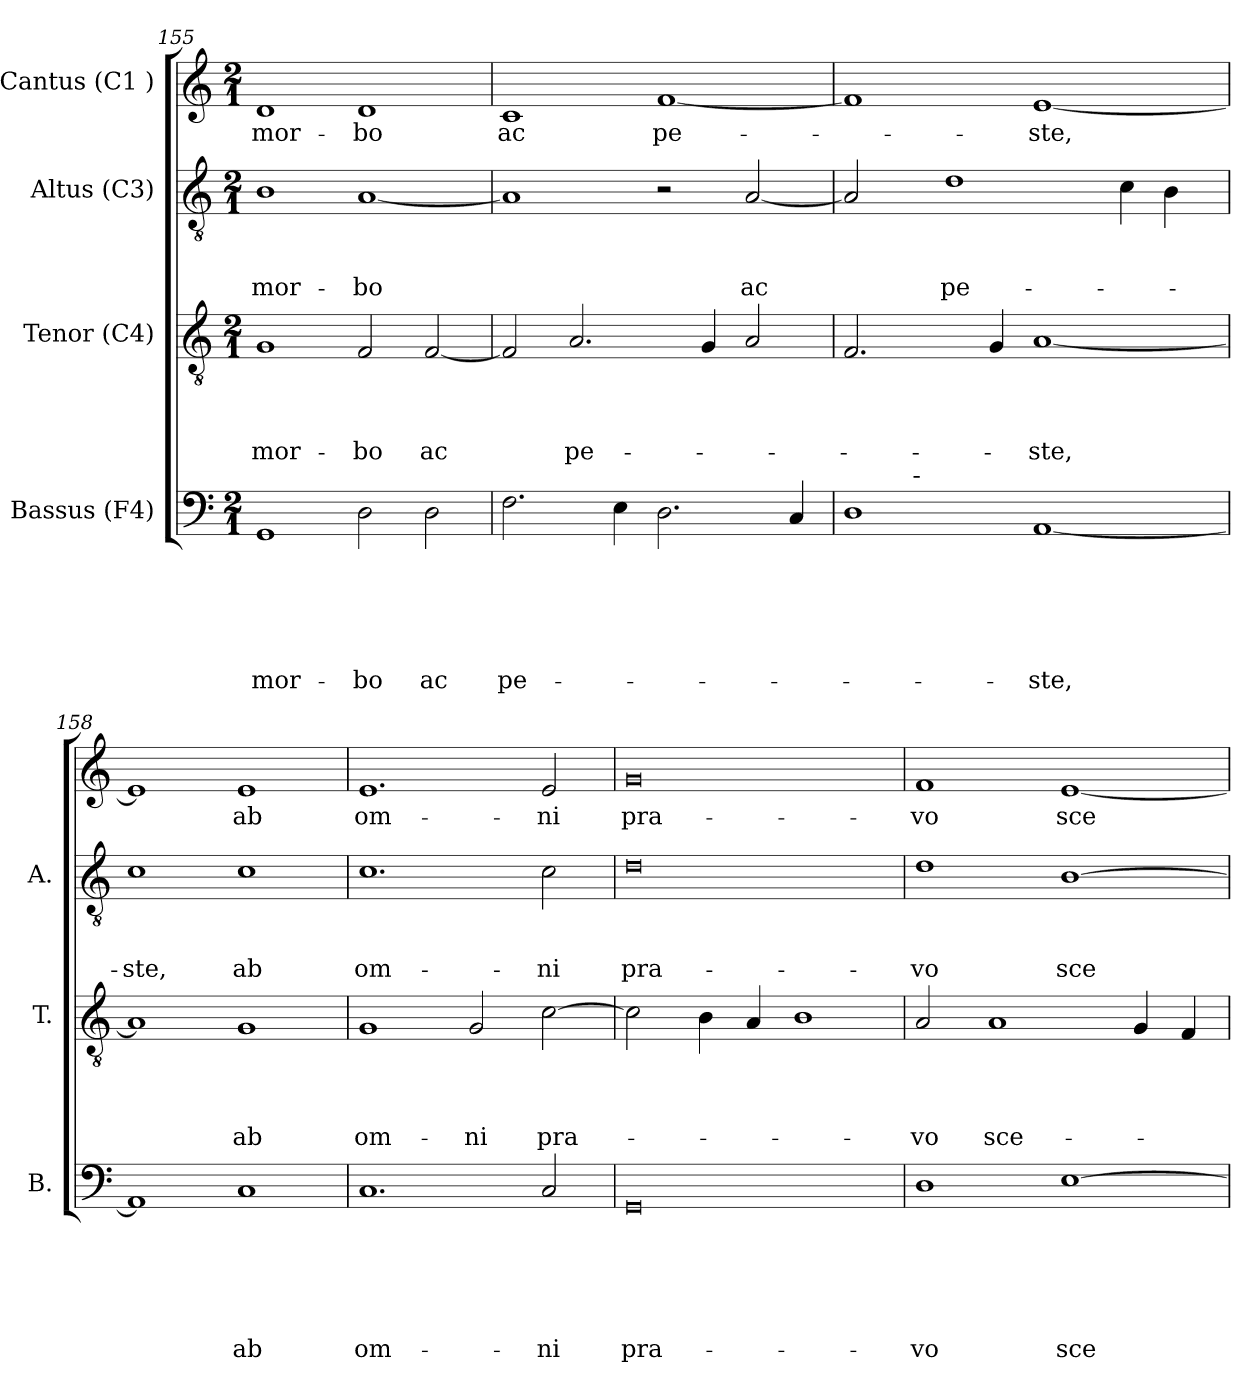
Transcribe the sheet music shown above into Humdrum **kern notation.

**kern	**text	**text	**text	**text	**text	**text	**kern	**text	**text	**text	**text	**kern	**text	**text	**text	**kern	**text
*part4	*part4	*part4	*part4	*part4	*part4	*part4	*part3	*part3	*part3	*part3	*part3	*part2	*part2	*part2	*part2	*part1	*part1
*staff4	*staff4	*staff4	*staff4	*staff4	*staff4	*staff4	*staff3	*staff3	*staff3	*staff3	*staff3	*staff2	*staff2	*staff2	*staff2	*staff1	*staff1
*I"Bassus (F4)	*	*	*	*	*	*	*I"Tenor (C4)	*	*	*	*	*I"Altus (C3)	*	*	*	*I"Cantus (C1 )	*
*I'B.	*	*	*	*	*	*	*I'T.	*	*	*	*	*I'A.	*	*	*	*	*
*clefF4	*	*	*	*	*	*	*clefGv2	*	*	*	*	*clefGv2	*	*	*	*clefG2	*
*k[]	*	*	*	*	*	*	*k[]	*	*	*	*	*k[]	*	*	*	*k[]	*
*C:	*	*	*	*	*	*	*C:	*	*	*	*	*C:	*	*	*	*C:	*
*M2/1	*	*	*	*	*	*	*M2/1	*	*	*	*	*M2/1	*	*	*	*M2/1	*
=155	=155	=155	=155	=155	=155	=155	=155	=155	=155	=155	=155	=155	=155	=155	=155	=155	=155
!	!	!	!	!	!	!LO:LY:b	!	!	!	!	!LO:LY:b	!	!	!	!LO:LY:b	!	!LO:LY:b
1GG	.	.	.	.	.	mor-	1G	.	.	.	mor-	1B	.	.	mor-	1d	mor-
!	!	!	!	!	!	!LO:LY:b	!	!	!	!	!LO:LY:b:rj	!	!	!	!LO:LY:b	!	!LO:LY:b
2D\	.	.	.	.	.	-bo	2F/	.	.	.	-bo	[<1A	.	.	-bo	1d	-bo
!	!	!	!	!	!	!LO:LY:b	!	!	!	!	!LO:LY:b	!	!	!	!	!	!
2D\	.	.	.	.	.	ac	[<2F/	.	.	.	ac	.	.	.	.	.	.
=156	=156	=156	=156	=156	=156	=156	=156	=156	=156	=156	=156	=156	=156	=156	=156	=156	=156
!	!	!	!	!	!	!LO:LY:b	!	!	!	!	!	!	!	!	!	!	!LO:LY:b
2.F\	.	.	.	.	.	pe-	2F/]	.	.	.	.	1A]	.	.	.	1c	ac
!	!	!	!	!	!	!	!	!	!	!	!LO:LY:b	!	!	!	!	!	!
.	.	.	.	.	.	.	2.A/	.	.	.	pe-	.	.	.	.	.	.
4E\	.	.	.	.	.	.	.	.	.	.	.	.	.	.	.	.	.
!	!	!	!	!	!	!	!	!	!	!	!	!	!	!	!	!	!LO:LY:b
2.D\	.	.	.	.	.	.	.	.	.	.	.	2r	.	.	.	[<1f	pe-
.	.	.	.	.	.	.	4G/	.	.	.	.	.	.	.	.	.	.
!	!	!	!	!	!	!	!	!	!	!	!	!	!	!	!LO:LY:b	!	!
.	.	.	.	.	.	.	2A/	.	.	.	.	[<2A/	.	.	ac	.	.
4C/	.	.	.	.	.	.	.	.	.	.	.	.	.	.	.	.	.
!!LO:LB:g=z
=157	=157	=157	=157	=157	=157	=157	=157	=157	=157	=157	=157	=157	=157	=157	=157	=157	=157
*^	*	*	*	*	*	*	*	*	*	*	*	*	*	*	*	*	*
1D	4ryy	.	.	.	.	.	.	2.F/	.	.	.	.	2A/]	.	.	.	1f]	.
.	16.ryy	.	.	.	.	.	.	.	.	.	.	.	.	.	.	.	.	.
!	!LO:TX:a:t=-	!	!	!	!	!	!	!	!	!	!	!	!	!	!	!	!	!
.	1ryy	.	.	.	.	.	.	.	.	.	.	.	.	.	.	.	.	.
!	!	!	!	!	!	!	!	!	!	!	!	!	!	!	!	!LO:LY:b	!	!
.	.	.	.	.	.	.	.	.	.	.	.	.	1d	.	.	pe-	.	.
.	.	.	.	.	.	.	.	4G/	.	.	.	.	.	.	.	.	.	.
!	!	!	!	!	!	!	!LO:LY:b	!	!	!	!	!LO:LY:b	!	!	!	!	!	!LO:LY:b
[<1AA	.	.	.	.	.	.	-ste,	[<1A	.	.	.	-ste,	.	.	.	.	[<1e	-ste,
.	2ryy	.	.	.	.	.	.	.	.	.	.	.	.	.	.	.	.	.
.	.	.	.	.	.	.	.	.	.	.	.	.	4c\	.	.	.	.	.
.	.	.	.	.	.	.	.	.	.	.	.	.	4B\	.	.	.	.	.
.	8ryy	.	.	.	.	.	.	.	.	.	.	.	.	.	.	.	.	.
.	32ryy	.	.	.	.	.	.	.	.	.	.	.	.	.	.	.	.	.
=158	=158	=158	=158	=158	=158	=158	=158	=158	=158	=158	=158	=158	=158	=158	=158	=158	=158	=158
!	!	!	!	!	!	!	!	!	!	!	!	!	!	!	!	!LO:LY:b	!	!
*v	*v	*	*	*	*	*	*	*	*	*	*	*	*	*	*	*	*	*
1AA]	.	.	.	.	.	.	1A]	.	.	.	.	1c	.	.	-ste,	1e]	.
!	!	!	!	!	!	!LO:LY:b	!	!	!	!	!LO:LY:b:rj	!	!	!	!LO:LY:b	!	!LO:LY:b
1C	.	.	.	.	.	ab	1G	.	.	.	ab	1c	.	.	ab	1e	ab
=159	=159	=159	=159	=159	=159	=159	=159	=159	=159	=159	=159	=159	=159	=159	=159	=159	=159
!	!	!	!	!	!	!LO:LY:b	!	!	!	!	!LO:LY:b	!	!	!	!LO:LY:b	!	!LO:LY:b
1.C	.	.	.	.	.	om-	1G	.	.	.	om-	1.c	.	.	om-	1.e	om-
!	!	!	!	!	!	!	!	!	!	!	!LO:LY:b:rj	!	!	!	!	!	!
.	.	.	.	.	.	.	2G/	.	.	.	-ni	.	.	.	.	.	.
!	!	!	!	!	!	!LO:LY:b	!	!	!	!	!LO:LY:b	!	!	!	!LO:LY:b	!	!LO:LY:b
2C/	.	.	.	.	.	-ni	[>2c\	.	.	.	pra-	2c\	.	.	-ni	2e/	-ni
=160	=160	=160	=160	=160	=160	=160	=160	=160	=160	=160	=160	=160	=160	=160	=160	=160	=160
!	!	!	!	!	!	!LO:LY:b	!	!	!	!	!	!	!	!	!LO:LY:b	!	!LO:LY:b
0GG	.	.	.	.	.	pra-	2c\]	.	.	.	.	0d	.	.	pra-	0g	pra-
.	.	.	.	.	.	.	4B\	.	.	.	.	.	.	.	.	.	.
.	.	.	.	.	.	.	4A/	.	.	.	.	.	.	.	.	.	.
.	.	.	.	.	.	.	1B	.	.	.	.	.	.	.	.	.	.
=161	=161	=161	=161	=161	=161	=161	=161	=161	=161	=161	=161	=161	=161	=161	=161	=161	=161
!	!	!	!	!	!	!LO:LY:b	!	!	!	!	!LO:LY:b:rj	!	!	!	!LO:LY:b	!	!LO:LY:b
1D	.	.	.	.	.	-vo	2A/	.	.	.	-vo	1d	.	.	-vo	1f	-vo
!	!	!	!	!	!	!	!	!	!	!	!LO:LY:b	!	!	!	!	!	!
.	.	.	.	.	.	.	1A	.	.	.	sce-	.	.	.	.	.	.
!	!	!	!	!	!	!LO:LY:b	!	!	!	!	!	!	!	!	!LO:LY:b	!	!LO:LY:b
[>1E	.	.	.	.	.	sce-	.	.	.	.	.	[>1B	.	.	sce-	[<1e	sce-
.	.	.	.	.	.	.	4G/	.	.	.	.	.	.	.	.	.	.
.	.	.	.	.	.	.	4F/	.	.	.	.	.	.	.	.	.	.
=	=	=	=	=	=	=	=	=	=	=	=	=	=	=	=	=	=
*-	*-	*-	*-	*-	*-	*-	*-	*-	*-	*-	*-	*-	*-	*-	*-	*-	*-
